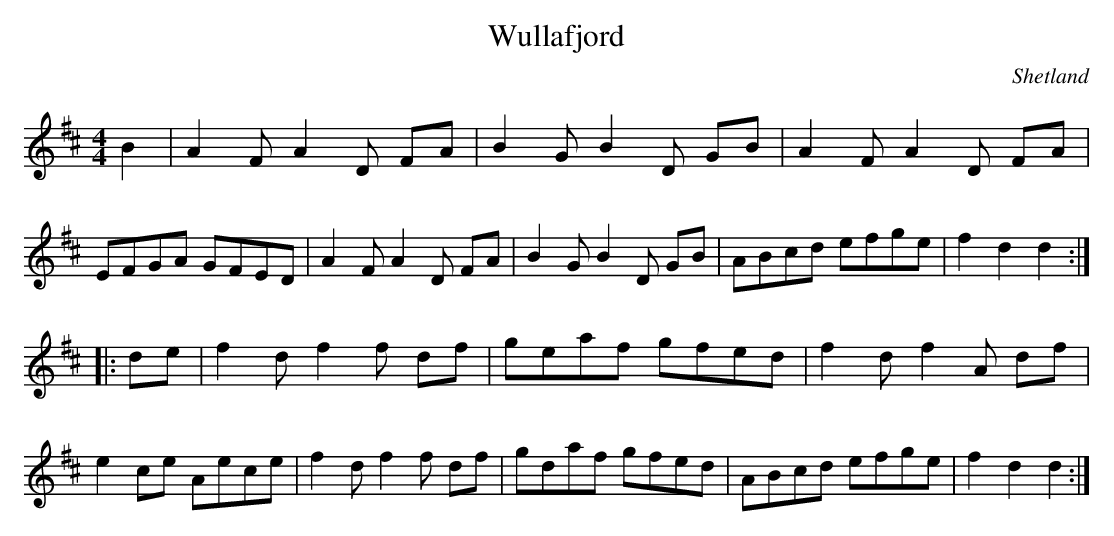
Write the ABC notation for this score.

X:1
T:Wullafjord
M:4/4
O:Shetland
K:D major
B2|\
A2F A2D FA|B2G B2D GB|A2F A2D FA|EFGA GFED|\
A2F A2D FA|B2G B2D GB|\
ABcd efge|f2d2 d2::
de|\
f2d f2f df|geaf gfed|\
f2d f2A df|e2ce Aece|\
f2d f2f df|gdaf gfed|ABcd efge|f2d2 d2:|
